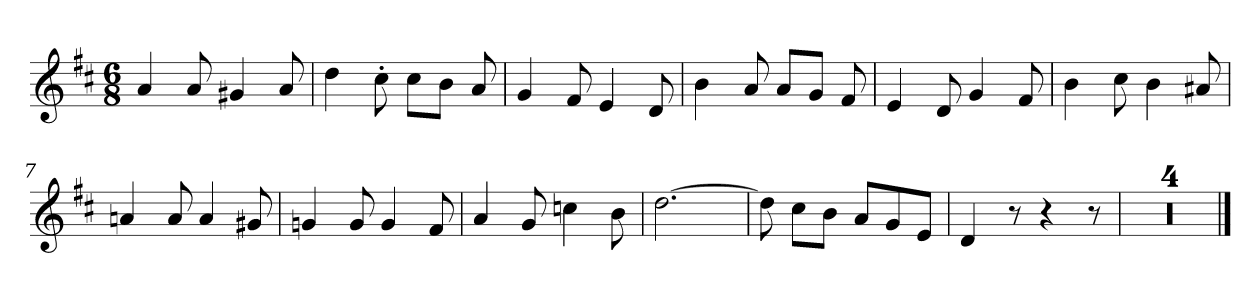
**kern
*part1
*staff1
*clefG2
*k[f#c#]
*M6/8
=1
4a/
8a/
4g#X/
8a/
=2
4dd\
8cc#'\
8cc#\L
8b\J
8a/
=3
4g/
8f#/
4e/
8d/
=4
4b\
8a/
8a/L
8g/J
8f#/
=5
4e/
8d/
4g/
8f#/
=6
4b\
8cc#\
4b\
8a#X/
=7
4an/
8a/
4a/
8g#X/
=8
4gn/
8g/
4g/
8f#/
=9
4a/
8g/
4ccn\
8b\
=10
[2.dd\
=11
8dd\]
8cc#\L
8b\J
8a/L
8g/
8e/J
=12
4d/
8r
4r
8r
=13
2.r
=14
2.r
=15
2.r
=16
2.r
==
*-
